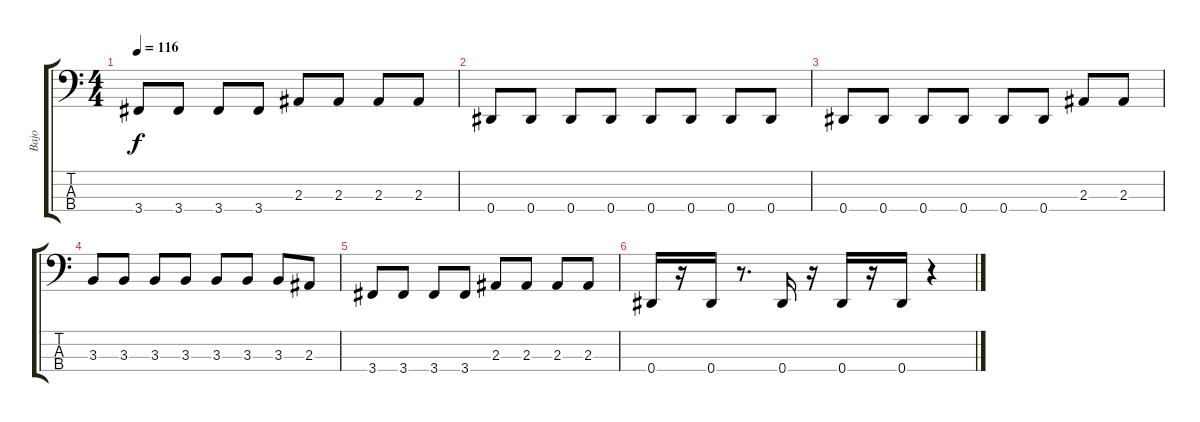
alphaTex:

\track ("Bajo" "Bajo") {instrument electricbassfinger}
\staff {score tabs}
\tuning (Gb2 Db2 Ab1 Eb1) {hide}
\ts (4 4)
\tempo 116
\clef f4
\ks c
3.4.8{dy f} 3.4.8 3.4.8 3.4.8 2.3.8 2.3.8 2.3.8 2.3.8 |
0.4.8 0.4.8 0.4.8 0.4.8 0.4.8 0.4.8 0.4.8 0.4.8 |
0.4.8 0.4.8 0.4.8 0.4.8 0.4.8 0.4.8 2.3.8 2.3.8 |
3.3.8 3.3.8 3.3.8 3.3.8 3.3.8 3.3.8 3.3.8 2.3.8 |
3.4.8 3.4.8 3.4.8 3.4.8 2.3.8 2.3.8 2.3.8 2.3.8 |
0.4.16 r.16 0.4.16 r.8{d} 0.4.16 r.16 0.4.16 r.16 0.4.16 r.4
